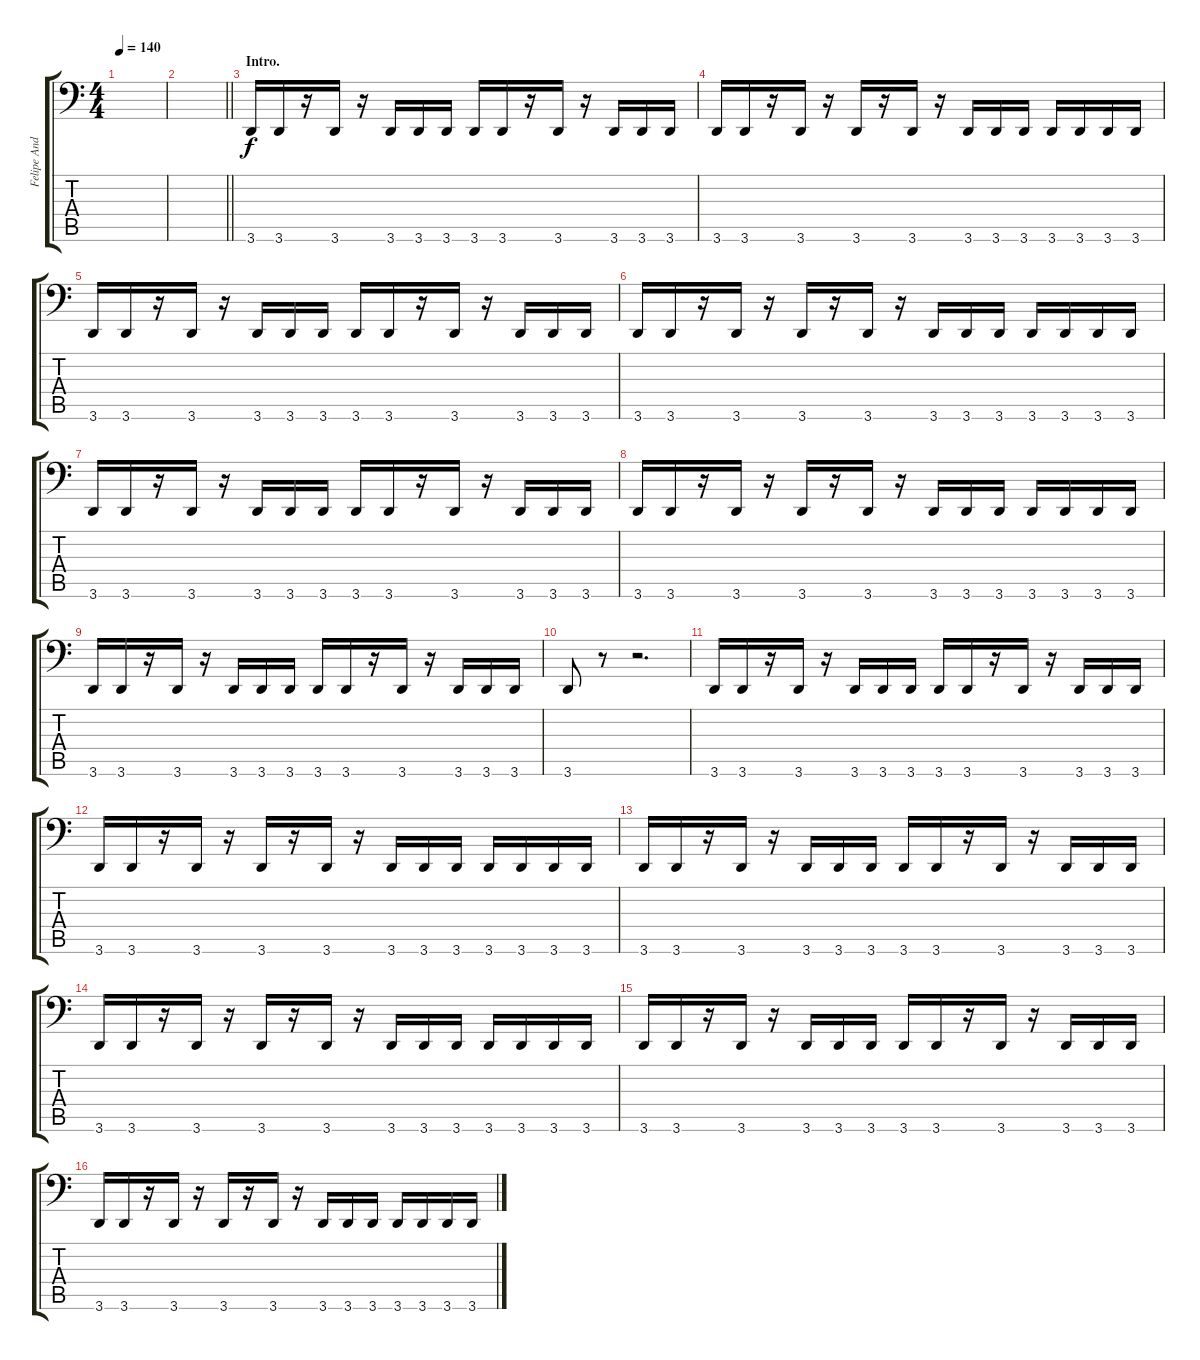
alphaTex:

\track ("Felipe Andreoli" "Felipe And") {instrument electricbassfinger}
\staff {score tabs}
\tuning (C3 G2 D2 A1 E1 B0) {hide}
\ts (4 4)
\tempo 140
\clef f4
\ks c
|
\barLineRight lightlight
|
\section ("" "Intro.")
3.6.16 3.6.16 r.16 3.6.16 r.16 3.6.16 3.6.16 3.6.16 3.6.16 3.6.16 r.16 3.6.16 r.16 3.6.16 3.6.16 3.6.16 |
3.6.16 3.6.16 r.16 3.6.16 r.16 3.6.16 r.16 3.6.16 r.16 3.6.16 3.6.16 3.6.16 3.6.16 3.6.16 3.6.16 3.6.16 |
3.6.16 3.6.16 r.16 3.6.16 r.16 3.6.16 3.6.16 3.6.16 3.6.16 3.6.16 r.16 3.6.16 r.16 3.6.16 3.6.16 3.6.16 |
3.6.16 3.6.16 r.16 3.6.16 r.16 3.6.16 r.16 3.6.16 r.16 3.6.16 3.6.16 3.6.16 3.6.16 3.6.16 3.6.16 3.6.16 |
3.6.16 3.6.16 r.16 3.6.16 r.16 3.6.16 3.6.16 3.6.16 3.6.16 3.6.16 r.16 3.6.16 r.16 3.6.16 3.6.16 3.6.16 |
3.6.16 3.6.16 r.16 3.6.16 r.16 3.6.16 r.16 3.6.16 r.16 3.6.16 3.6.16 3.6.16 3.6.16 3.6.16 3.6.16 3.6.16 |
3.6.16 3.6.16 r.16 3.6.16 r.16 3.6.16 3.6.16 3.6.16 3.6.16 3.6.16 r.16 3.6.16 r.16 3.6.16 3.6.16 3.6.16 |
3.6.8 r.8 r.2{d} |
3.6.16 3.6.16 r.16 3.6.16 r.16 3.6.16 3.6.16 3.6.16 3.6.16 3.6.16 r.16 3.6.16 r.16 3.6.16 3.6.16 3.6.16 |
3.6.16 3.6.16 r.16 3.6.16 r.16 3.6.16 r.16 3.6.16 r.16 3.6.16 3.6.16 3.6.16 3.6.16 3.6.16 3.6.16 3.6.16 |
3.6.16 3.6.16 r.16 3.6.16 r.16 3.6.16 3.6.16 3.6.16 3.6.16 3.6.16 r.16 3.6.16 r.16 3.6.16 3.6.16 3.6.16 |
3.6.16 3.6.16 r.16 3.6.16 r.16 3.6.16 r.16 3.6.16 r.16 3.6.16 3.6.16 3.6.16 3.6.16 3.6.16 3.6.16 3.6.16 |
3.6.16 3.6.16 r.16 3.6.16 r.16 3.6.16 3.6.16 3.6.16 3.6.16 3.6.16 r.16 3.6.16 r.16 3.6.16 3.6.16 3.6.16 |
3.6.16 3.6.16 r.16 3.6.16 r.16 3.6.16 r.16 3.6.16 r.16 3.6.16 3.6.16 3.6.16 3.6.16 3.6.16 3.6.16 3.6.16
